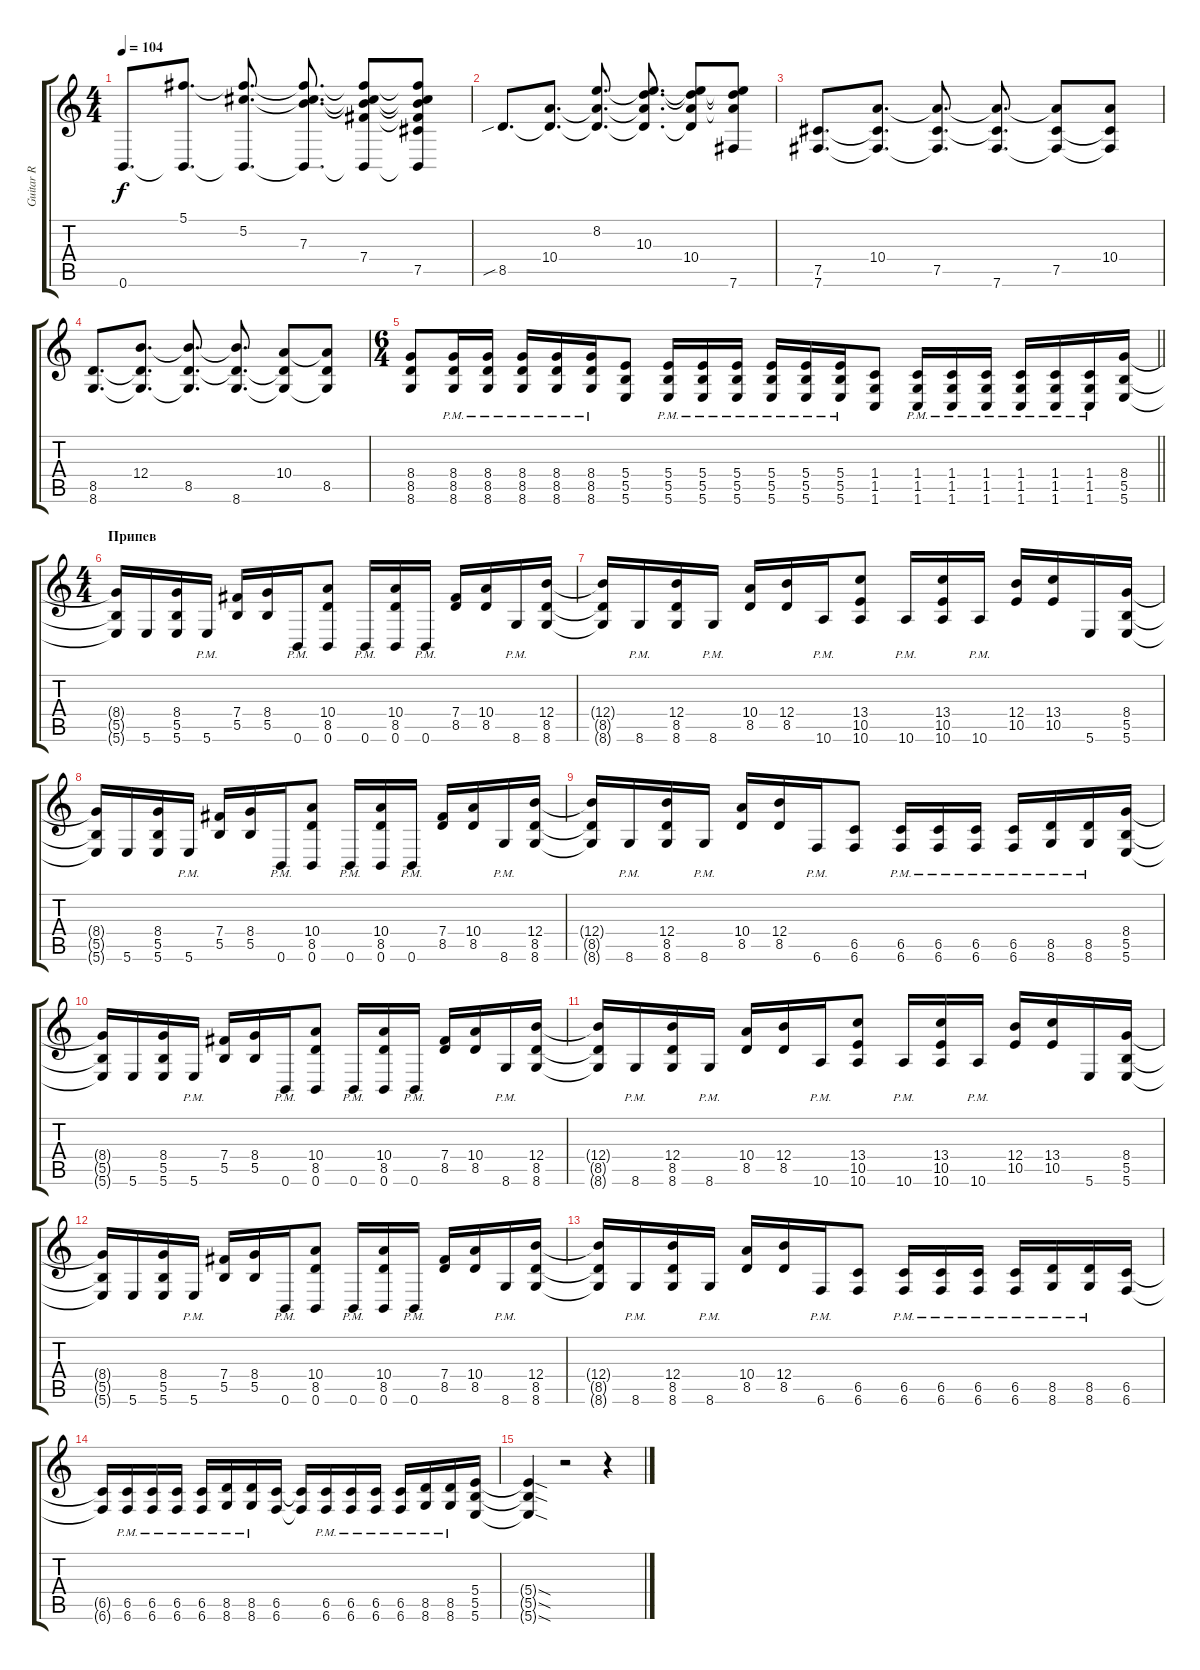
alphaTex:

\track ("Guitar R" "Guitar R") {instrument distortionguitar}
\staff {score tabs}
\tuning (Db4 Ab3 E3 B2 Gb2 B1) {hide}
\ts (4 4)
\tempo 104
\clef g2
\ks c
0.6.8{d dy f} (5.1 0.6{t}).8{d} (5.1{t} 5.2 0.6{t}).8{d} (5.1{t} 5.2{t} 7.3 0.6{t}).8{d} (5.1{t} 5.2{t} 7.3{t} 7.4 0.6{t}).8 (5.1{t} 5.2{t} 7.3{t} 7.4{t} 7.5 0.6{t}).8 |
8.5{sib}.8{d} (10.4 8.5{t}).8{d} (8.2 10.4{t} 8.5{t}).8{d} (8.2{t} 10.3 10.4{t} 8.5{t}).8{d} (8.2{t} 10.3{t} 10.4 8.5{t}).8 (8.2{t} 10.3{t} 10.4{t} 7.6).8 |
(7.5 7.6).8{d} (10.4 7.5{t} 7.6{t}).8{d} (10.4{t} 7.5 7.6{t}).8{d} (10.4{t} 7.5{t} 7.6).8{d} (10.4{t} 7.5 7.6{t}).8 (10.4 7.5{t} 7.6{t}).8 |
(8.5 8.6).8{d} (12.4 8.5{t} 8.6{t}).8{d} (12.4{t} 8.5 8.6{t}).8{d} (12.4{t} 8.5{t} 8.6).8{d} (10.4 8.5{t} 8.6{t}).8 (10.4{t} 8.5 8.6{t}).8 |
\ts (6 4)
\barLineRight lightlight
(8.4 8.5 8.6).8{volume 13 instrument distortionguitar} (8.4{pm} 8.5{pm} 8.6{pm}).16 (8.4{pm} 8.5{pm} 8.6{pm}).16 (8.4{pm} 8.5{pm} 8.6{pm}).16 (8.4{pm} 8.5{pm} 8.6{pm}).16 (8.4{pm} 8.5{pm} 8.6{pm}).16 (5.4 5.5 5.6).8 (5.4{pm} 5.5{pm} 5.6{pm}).16 (5.4{pm} 5.5{pm} 5.6{pm}).16 (5.4{pm} 5.5{pm} 5.6{pm}).16 (5.4{pm} 5.5{pm} 5.6{pm}).16 (5.4{pm} 5.5{pm} 5.6{pm}).16 (5.4{pm} 5.5{pm} 5.6{pm}).16 (1.4 1.5 1.6).8 (1.4{pm} 1.5{pm} 1.6{pm}).16 (1.4{pm} 1.5{pm} 1.6{pm}).16 (1.4{pm} 1.5{pm} 1.6{pm}).16 (1.4{pm} 1.5{pm} 1.6{pm}).16 (1.4{pm} 1.5{pm} 1.6{pm}).16 (1.4{pm} 1.5{pm} 1.6{pm}).16 (8.4 5.5 5.6).16 |
\ts (4 4)
\section ("" "Припев")
(8.4{t} 5.5{t} 5.6{t}).16 5.6.16 (8.4 5.5 5.6).16 5.6{pm}.16 (7.4 5.5).16 (8.4 5.5).16 0.6{pm}.16 (10.4 8.5 0.6).8 0.6{pm}.16 (10.4 8.5 0.6).16 0.6{pm}.16 (7.4 8.5).16 (10.4 8.5).16 8.6{pm}.16 (12.4 8.5 8.6).16 |
(12.4{t} 8.5{t} 8.6{t}).16 8.6{pm}.16 (12.4 8.5 8.6).16 8.6{pm}.16 (10.4 8.5).16 (12.4 8.5).16 10.6{pm}.16 (13.4 10.5 10.6).8 10.6{pm}.16 (13.4 10.5 10.6).16 10.6{pm}.16 (12.4 10.5).16 (13.4 10.5).16 5.6.16 (8.4 5.5 5.6).16 |
(8.4{t} 5.5{t} 5.6{t}).16 5.6.16 (8.4 5.5 5.6).16 5.6{pm}.16 (7.4 5.5).16 (8.4 5.5).16 0.6{pm}.16 (10.4 8.5 0.6).8 0.6{pm}.16 (10.4 8.5 0.6).16 0.6{pm}.16 (7.4 8.5).16 (10.4 8.5).16 8.6{pm}.16 (12.4 8.5 8.6).16 |
(12.4{t} 8.5{t} 8.6{t}).16 8.6{pm}.16 (12.4 8.5 8.6).16 8.6{pm}.16 (10.4 8.5).16 (12.4 8.5).16 6.6{pm}.16 (6.5 6.6).8 (6.5{pm} 6.6{pm}).16 (6.5{pm} 6.6{pm}).16 (6.5{pm} 6.6{pm}).16 (6.5{pm} 6.6{pm}).16 (8.5{pm} 8.6{pm}).16 (8.5{pm} 8.6{pm}).16 (8.4 5.5 5.6).16 |
(8.4{t} 5.5{t} 5.6{t}).16 5.6.16 (8.4 5.5 5.6).16 5.6{pm}.16 (7.4 5.5).16 (8.4 5.5).16 0.6{pm}.16 (10.4 8.5 0.6).8 0.6{pm}.16 (10.4 8.5 0.6).16 0.6{pm}.16 (7.4 8.5).16 (10.4 8.5).16 8.6{pm}.16 (12.4 8.5 8.6).16 |
(12.4{t} 8.5{t} 8.6{t}).16 8.6{pm}.16 (12.4 8.5 8.6).16 8.6{pm}.16 (10.4 8.5).16 (12.4 8.5).16 10.6{pm}.16 (13.4 10.5 10.6).8 10.6{pm}.16 (13.4 10.5 10.6).16 10.6{pm}.16 (12.4 10.5).16 (13.4 10.5).16 5.6.16 (8.4 5.5 5.6).16 |
(8.4{t} 5.5{t} 5.6{t}).16 5.6.16 (8.4 5.5 5.6).16 5.6{pm}.16 (7.4 5.5).16 (8.4 5.5).16 0.6{pm}.16 (10.4 8.5 0.6).8 0.6{pm}.16 (10.4 8.5 0.6).16 0.6{pm}.16 (7.4 8.5).16 (10.4 8.5).16 8.6{pm}.16 (12.4 8.5 8.6).16 |
(12.4{t} 8.5{t} 8.6{t}).16 8.6{pm}.16 (12.4 8.5 8.6).16 8.6{pm}.16 (10.4 8.5).16 (12.4 8.5).16 6.6{pm}.16 (6.5 6.6).8 (6.5{pm} 6.6{pm}).16 (6.5{pm} 6.6{pm}).16 (6.5{pm} 6.6{pm}).16 (6.5{pm} 6.6{pm}).16 (8.5{pm} 8.6{pm}).16 (8.5{pm} 8.6{pm}).16 (6.5 6.6).16 |
(6.5{t} 6.6{t}).16 (6.5{pm} 6.6{pm}).16 (6.5{pm} 6.6{pm}).16 (6.5{pm} 6.6{pm}).16 (6.5{pm} 6.6{pm}).16 (8.5{pm} 8.6{pm}).16 (8.5{pm} 8.6{pm}).16 (6.5 6.6).16 (6.5{t} 6.6{t}).16 (6.5{pm} 6.6{pm}).16 (6.5{pm} 6.6{pm}).16 (6.5{pm} 6.6{pm}).16 (6.5{pm} 6.6{pm}).16 (8.5{pm} 8.6{pm}).16 (8.5{pm} 8.6{pm}).16 (5.4 5.5 5.6).16 |
(5.4{sod t} 5.5{sod t} 5.6{sod t}).4 r.2 r.4
